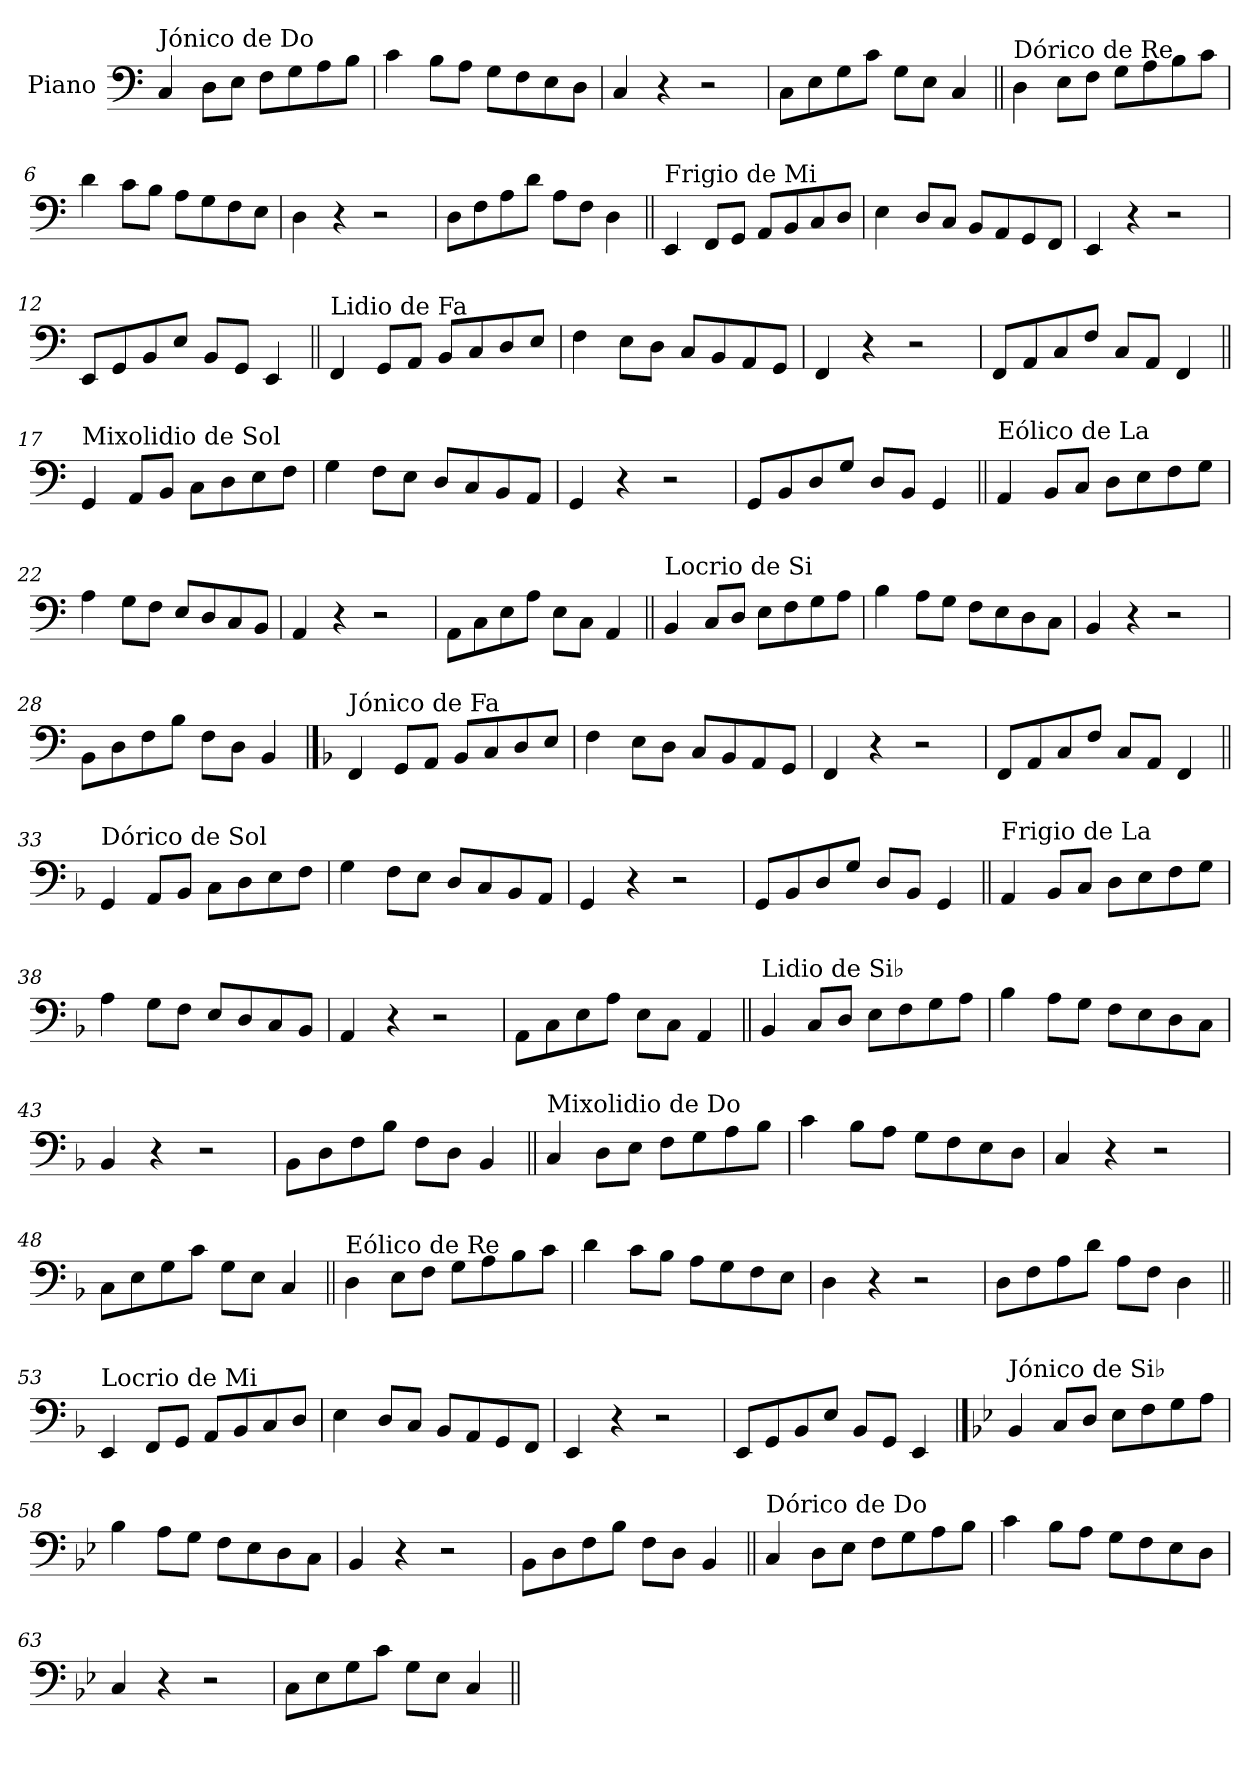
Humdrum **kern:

**kern
*part1
*staff1
*I"Piano
*I'Pno.
*clefF4
*k[]
=1
!LO:TX:a:t=Jónico de Do
4C/
8D\L
8E\J
8F\L
8G\
8A\
8B\J
=2
4c\
8B\L
8A\J
8G\L
8F\
8E\
8D\J
=3
4C/
4r
2r
=4
8C\L
8E\
8G\
8c\J
8G\L
8E\J
4C/
!!LO:LB:g=z
=5||
!LO:TX:a:t=Dórico de Re
4D\
8E\L
8F\J
8G\L
8A\
8B\
8c\J
=6
4d\
8c\L
8B\J
8A\L
8G\
8F\
8E\J
=7
4D\
4r
2r
=8
8D\L
8F\
8A\
8d\J
8A\L
8F\J
4D\
!!LO:LB:g=z
=9||
!LO:TX:a:t=Frigio de Mi
4EE/
8FF/L
8GG/J
8AA/L
8BB/
8C/
8D/J
=10
4E\
8D/L
8C/J
8BB/L
8AA/
8GG/
8FF/J
=11
4EE/
4r
2r
=12
8EE/L
8GG/
8BB/
8E/J
8BB/L
8GG/J
4EE/
!!LO:LB:g=z
=13||
!LO:TX:a:t=Lidio de Fa
4FF/
8GG/L
8AA/J
8BB/L
8C/
8D/
8E/J
=14
4F\
8E\L
8D\J
8C/L
8BB/
8AA/
8GG/J
=15
4FF/
4r
2r
=16
8FF/L
8AA/
8C/
8F/J
8C/L
8AA/J
4FF/
!!LO:LB:g=z
=17||
!LO:TX:a:t=Mixolidio de Sol
4GG/
8AA/L
8BB/J
8C\L
8D\
8E\
8F\J
=18
4G\
8F\L
8E\J
8D/L
8C/
8BB/
8AA/J
=19
4GG/
4r
2r
=20
8GG/L
8BB/
8D/
8G/J
8D/L
8BB/J
4GG/
!!LO:LB:g=z
=21||
!LO:TX:a:t=Eólico de La
4AA/
8BB/L
8C/J
8D\L
8E\
8F\
8G\J
=22
4A\
8G\L
8F\J
8E/L
8D/
8C/
8BB/J
=23
4AA/
4r
2r
=24
8AA\L
8C\
8E\
8A\J
8E\L
8C\J
4AA/
!!LO:LB:g=z
=25||
!LO:TX:a:t=Locrio de Si
4BB/
8C/L
8D/J
8E\L
8F\
8G\
8A\J
=26
4B\
8A\L
8G\J
8F\L
8E\
8D\
8C\J
=27
4BB/
4r
2r
=28
8BB\L
8D\
8F\
8B\J
8F\L
8D\J
4BB/
!!LO:PB:g=z
==29
*k[b-]
!LO:TX:a:t=Jónico de Fa
4FF/
8GG/L
8AA/J
8BB-/L
8C/
8D/
8E/J
=30
4F\
8E\L
8D\J
8C/L
8BB-/
8AA/
8GG/J
=31
4FF/
4r
2r
=32
8FF/L
8AA/
8C/
8F/J
8C/L
8AA/J
4FF/
!!LO:LB:g=z
=33||
!LO:TX:a:t=Dórico de Sol
4GG/
8AA/L
8BB-/J
8C\L
8D\
8E\
8F\J
=34
4G\
8F\L
8E\J
8D/L
8C/
8BB-/
8AA/J
=35
4GG/
4r
2r
=36
8GG/L
8BB-/
8D/
8G/J
8D/L
8BB-/J
4GG/
!!LO:LB:g=z
=37||
!LO:TX:a:t=Frigio de La
4AA/
8BB-/L
8C/J
8D\L
8E\
8F\
8G\J
=38
4A\
8G\L
8F\J
8E/L
8D/
8C/
8BB-/J
=39
4AA/
4r
2r
=40
8AA\L
8C\
8E\
8A\J
8E\L
8C\J
4AA/
!!LO:LB:g=z
=41||
!LO:TX:a:t=Lidio de Si♭
4BB-/
8C/L
8D/J
8E\L
8F\
8G\
8A\J
=42
4B-\
8A\L
8G\J
8F\L
8E\
8D\
8C\J
=43
4BB-/
4r
2r
=44
8BB-\L
8D\
8F\
8B-\J
8F\L
8D\J
4BB-/
!!LO:LB:g=z
=45||
!LO:TX:a:t=Mixolidio de Do
4C/
8D\L
8E\J
8F\L
8G\
8A\
8B-\J
=46
4c\
8B-\L
8A\J
8G\L
8F\
8E\
8D\J
=47
4C/
4r
2r
=48
8C\L
8E\
8G\
8c\J
8G\L
8E\J
4C/
!!LO:LB:g=z
=49||
!LO:TX:a:t=Eólico de Re
4D\
8E\L
8F\J
8G\L
8A\
8B-\
8c\J
=50
4d\
8c\L
8B-\J
8A\L
8G\
8F\
8E\J
=51
4D\
4r
2r
=52
8D\L
8F\
8A\
8d\J
8A\L
8F\J
4D\
!!LO:LB:g=z
=53||
!LO:TX:a:t=Locrio de Mi
4EE/
8FF/L
8GG/J
8AA/L
8BB-/
8C/
8D/J
=54
4E\
8D/L
8C/J
8BB-/L
8AA/
8GG/
8FF/J
=55
4EE/
4r
2r
=56
8EE/L
8GG/
8BB-/
8E/J
8BB-/L
8GG/J
4EE/
!!LO:PB:g=z
==57
*k[b-e-]
!LO:TX:a:t=Jónico de Si♭
4BB-/
8C/L
8D/J
8E-\L
8F\
8G\
8A\J
=58
4B-\
8A\L
8G\J
8F\L
8E-\
8D\
8C\J
=59
4BB-/
4r
2r
=60
8BB-\L
8D\
8F\
8B-\J
8F\L
8D\J
4BB-/
!!LO:LB:g=z
=61||
!LO:TX:a:t=Dórico de Do
4C/
8D\L
8E-\J
8F\L
8G\
8A\
8B-\J
=62
4c\
8B-\L
8A\J
8G\L
8F\
8E-\
8D\J
=63
4C/
4r
2r
=64
8C\L
8E-\
8G\
8c\J
8G\L
8E-\J
4C/
=||
*-
